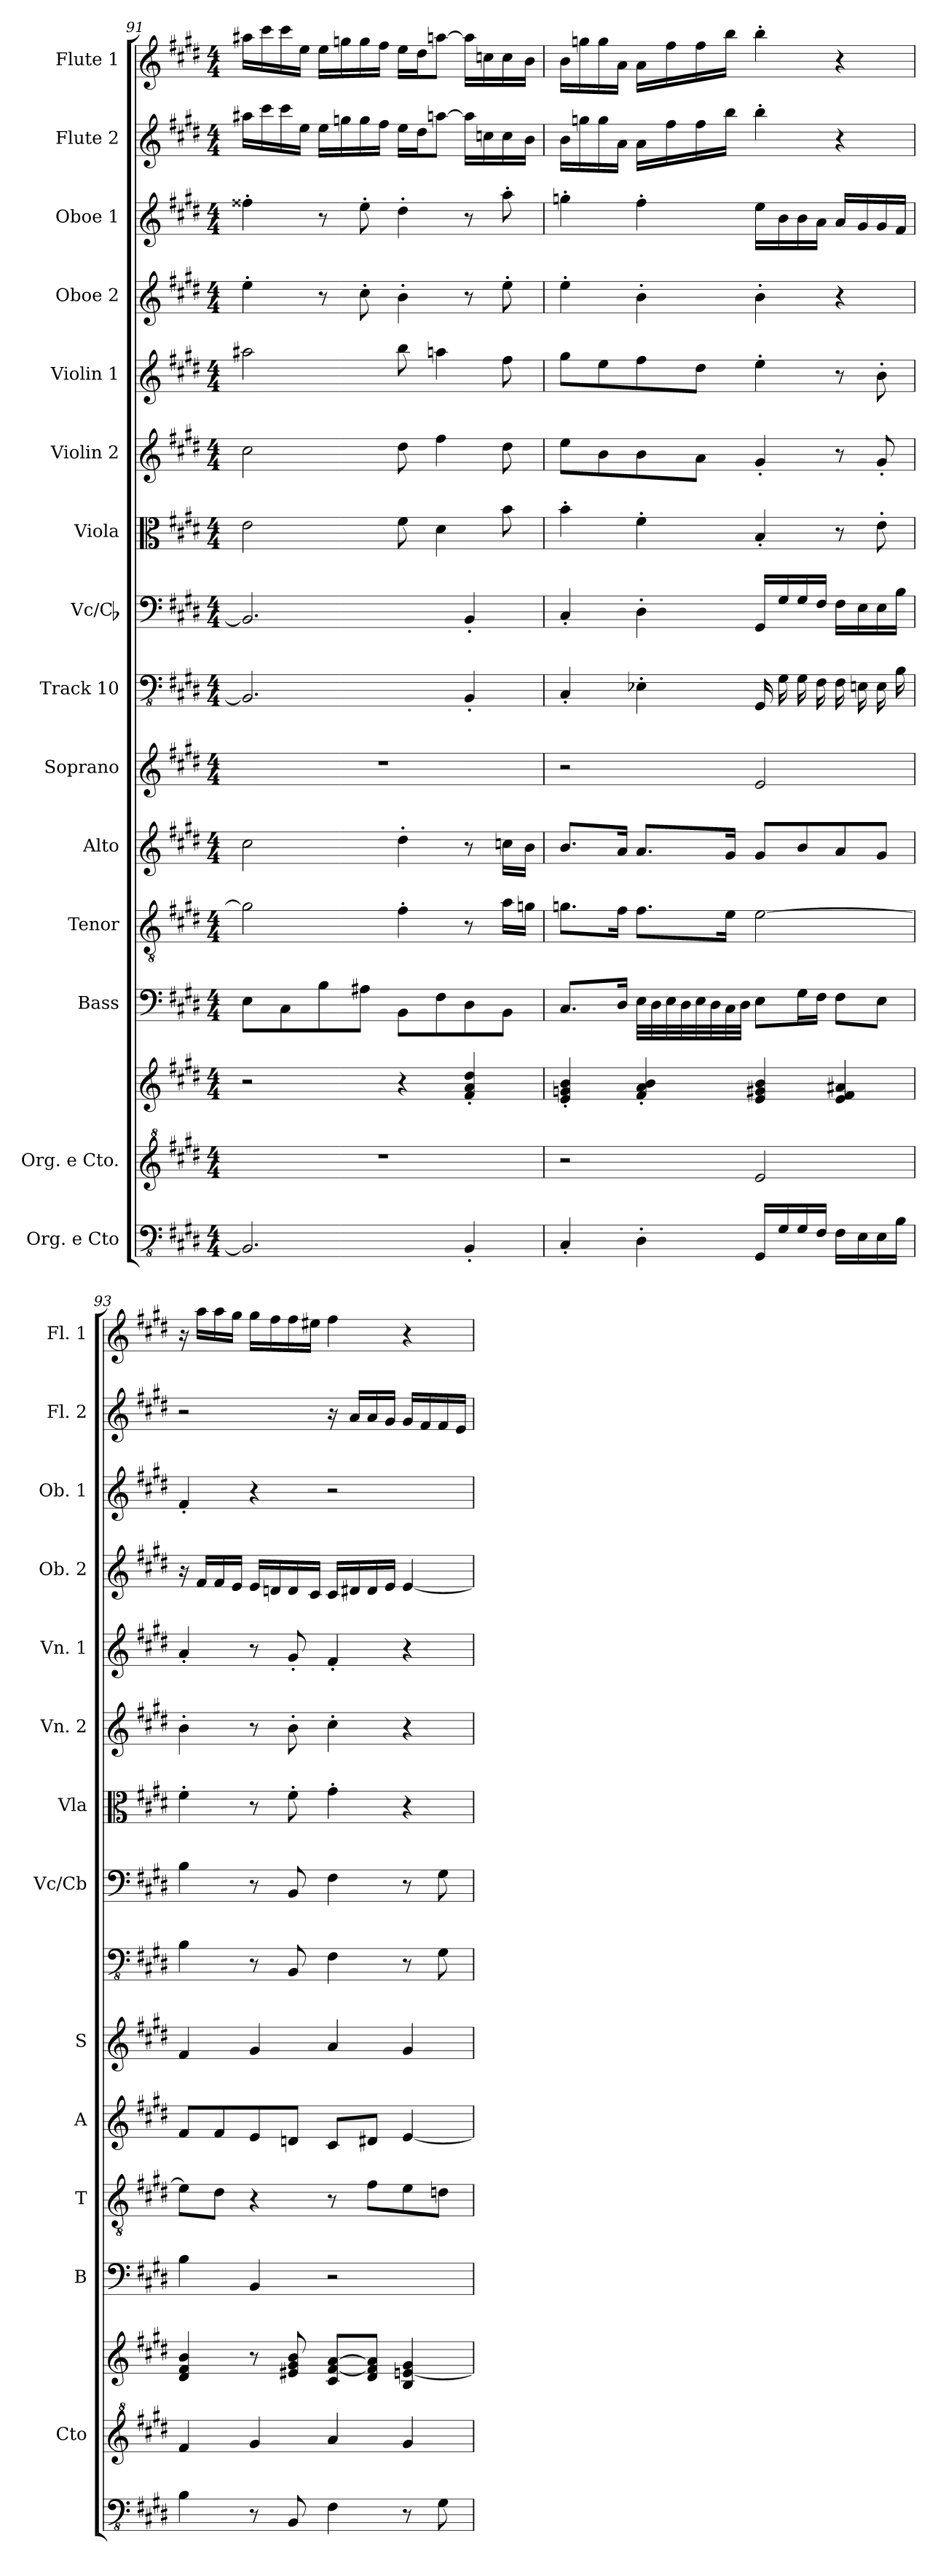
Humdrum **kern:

**kern	**kern	**kern	**kern	**kern	**kern	**kern	**kern	**kern	**kern	**kern	**kern	**kern	**kern	**kern	**kern
*part15	*part14	*part14	*part13	*part12	*part11	*part10	*part9	*part8	*part7	*part6	*part5	*part4	*part3	*part2	*part1
*staff16	*staff15	*staff14	*staff13	*staff12	*staff11	*staff10	*staff9	*staff8	*staff7	*staff6	*staff5	*staff4	*staff3	*staff2	*staff1
*I"Org. e Cto	*I"Org. e Cto.	*	*I"Bass	*I"Tenor	*I"Alto	*I"Soprano	*I"Track 10	*I"Vc/Cb	*I"Viola	*I"Violin 2	*I"Violin 1	*I"Oboe 2	*I"Oboe 1	*I"Flute 2	*I"Flute 1
*	*I'Cto	*	*I'B	*I'T	*I'A	*I'S	*	*I'Vc/Cb	*I'Vla	*I'Vn. 2	*I'Vn. 1	*I'Ob. 2	*I'Ob. 1	*I'Fl. 2	*I'Fl. 1
!!LO:PB:g=z
*clefFv4	*clefG^2	*clefG2	*clefF4	*clefGv2	*clefG2	*clefG2	*clefFv4	*clefF4	*clefC3	*clefG2	*clefG2	*clefG2	*clefG2	*clefG2	*clefG2
*k[f#c#g#d#]	*k[f#c#g#d#]	*k[f#c#g#d#]	*k[f#c#g#d#]	*k[f#c#g#d#]	*k[f#c#g#d#]	*k[f#c#g#d#]	*k[f#c#g#d#]	*k[f#c#g#d#]	*k[f#c#g#d#]	*k[f#c#g#d#]	*k[f#c#g#d#]	*k[f#c#g#d#]	*k[f#c#g#d#]	*k[f#c#g#d#]	*k[f#c#g#d#]
*M4/4	*M4/4	*M4/4	*M4/4	*M4/4	*M4/4	*M4/4	*M4/4	*M4/4	*M4/4	*M4/4	*M4/4	*M4/4	*M4/4	*M4/4	*M4/4
=91	=91	=91	=91	=91	=91	=91	=91	=91	=91	=91	=91	=91	=91	=91	=91
2.BBB/]	1r	2r	8E\L	2g\]	2cc#\	1r	2.BBB/]	2.BB/]	2e\	2cc#\	2aa#X\	4ee'\	4ff##X'\	16aa#X\LL	16aa#X\LL
.	.	.	.	.	.	.	.	.	.	.	.	.	.	16ccc#\	16ccc#\
.	.	.	8C#\	.	.	.	.	.	.	.	.	.	.	16ccc#\	16ccc#\
.	.	.	.	.	.	.	.	.	.	.	.	.	.	16ee\JJ	16ee\JJ
.	.	.	8B\	.	.	.	.	.	.	.	.	8r	8r	16ee\LL	16ee\LL
.	.	.	.	.	.	.	.	.	.	.	.	.	.	16ggn\	16ggn\
.	.	.	8A#X\J	.	.	.	.	.	.	.	.	8cc#'\	8ee'\	16gg\	16gg\
.	.	.	.	.	.	.	.	.	.	.	.	.	.	16ff#\JJ	16ff#\JJ
.	.	4r	8BB\L	4f#'\	4dd#'\	.	.	.	8f#\	8dd#\	8bb\	4b'\	4dd#'\	16ee\LL	16ee\LL
.	.	.	.	.	.	.	.	.	.	.	.	.	.	16dd#\J	16dd#\J
.	.	.	8F#\	.	.	.	.	.	4d#\	4ff#\	4aan\	.	.	[8aan\J	[8aan\J
4BBB'/	.	4f#/' 4a/' 4dd#/'	8D#\	8r	8r	.	4BBB'/	4BB'/	.	.	.	8r	8r	16aa\LL]	16aa\LL]
.	.	.	.	.	.	.	.	.	.	.	.	.	.	16ccn\	16ccn\
.	.	.	8BB\J	16a\LL	16ccn\LL	.	.	.	8b\	8dd#\	8ff#\	8ee'\	8aa'\	16cc\	16cc\
.	.	.	.	16gn\JJ	16b\JJ	.	.	.	.	.	.	.	.	16b\JJ	16b\JJ
=92	=92	=92	=92	=92	=92	=92	=92	=92	=92	=92	=92	=92	=92	=92	=92
4CC#'/	2r	4e/' 4gn/' 4b/'	8.C#/L	8.gn\L	8.b/L	2r	4CC#'/	4C#'/	4b'\	8ee\L	8gg#\L	4ee'\	4ggn'\	16b\LL	16b\LL
.	.	.	.	.	.	.	.	.	.	.	.	.	.	16ggn\	16ggn\
.	.	.	.	.	.	.	.	.	.	8b\	8ee\	.	.	16gg\	16gg\
.	.	.	16D#/Jk	16f#\Jk	16a/Jk	.	.	.	.	.	.	.	.	16a\JJ	16a\JJ
4DD#'\	.	4f#/' 4a/' 4b/'	32E\LLL	8.f#\L	8.a/L	.	4EE-X'\	4D#'\	4f#'\	8b\	8ff#\	4b'\	4ff#'\	16a\LL	16a\LL
.	.	.	32D#\	.	.	.	.	.	.	.	.	.	.	.	.
.	.	.	32E\	.	.	.	.	.	.	.	.	.	.	16ff#\	16ff#\
.	.	.	32D#\	.	.	.	.	.	.	.	.	.	.	.	.
.	.	.	32E\	.	.	.	.	.	.	8a\J	8dd#\J	.	.	16ff#\	16ff#\
.	.	.	32D#\	.	.	.	.	.	.	.	.	.	.	.	.
.	.	.	32C#\	16e\Jk	16g#/Jk	.	.	.	.	.	.	.	.	16bb\JJ	16bb\JJ
.	.	.	32D#\JJJ	.	.	.	.	.	.	.	.	.	.	.	.
16GGG#/LL	2ee/	4e/ 4g#X/ 4b/	8E\L	[2e\	8g#/L	2e/	16GGG#/	16GG#/LL	4B'/	4g#'/	4ee'\	4b'\	16ee\LL	4bb'\	4bb'\
16GG#/	.	.	.	.	.	.	16GG#\	16G#/	.	.	.	.	16b\	.	.
16GG#/	.	.	16G#\L	.	8b/	.	16GG#\	16G#/	.	.	.	.	16b\	.	.
16FF#/JJ	.	.	16F#\JJ	.	.	.	16FF#\	16F#/JJ	.	.	.	.	16a\JJ	.	.
16FF#\LL	.	4e/ 4f#/ 4a#X/	8F#\L	.	8a/	.	16FF#\	16F#\LL	8r	8r	8r	4r	16a/LL	4r	4r
16EE\	.	.	.	.	.	.	16EEn\	16E\	.	.	.	.	16g#/	.	.
16EE\	.	.	8E\J	.	8g#/J	.	16EE\	16E\	8e'\	8g#'/	8b'\	.	16g#/	.	.
16BB\JJ	.	.	.	.	.	.	16BB\	16B\JJ	.	.	.	.	16f#/JJ	.	.
!!LO:PB:g=z
=93	=93	=93	=93	=93	=93	=93	=93	=93	=93	=93	=93	=93	=93	=93	=93
4BB\	4ff#/	4d#/ 4f#/ 4b/	4B\	8e\L]	8f#/L	4f#/	4BB\	4B\	4f#'\	4b'\	4a'/	16r	4f#'/	2r	16r
.	.	.	.	.	.	.	.	.	.	.	.	16f#/LL	.	.	16aa\LL
.	.	.	.	8d#\J	8f#/	.	.	.	.	.	.	16f#/	.	.	16aa\
.	.	.	.	.	.	.	.	.	.	.	.	16e/JJ	.	.	16gg#\JJ
8r	4gg#/	8r	4BB/	4r	8e/	4g#/	8r	8r	8r	8r	8r	16e/LL	4r	.	16gg#\LL
.	.	.	.	.	.	.	.	.	.	.	.	16dn/	.	.	16ff#\
8BBB/	.	8e#X/ 8g#/ 8b/	.	.	8dn/J	.	8BBB/	8BB/	8f#'\	8b'\	8g#'/	16d/	.	.	16ff#\
.	.	.	.	.	.	.	.	.	.	.	.	16c#/JJ	.	.	16ee#X\JJ
4FF#\	4aa/	8c#/ [8f#/ [8a/L	2r	8r	8c#/L	4a/	4FF#\	4F#\	4g#'\	4cc#'\	4f#'/	16c#/LL	2r	16r	4ff#\
.	.	.	.	.	.	.	.	.	.	.	.	16d#X/	.	16a/LL	.
.	.	8d#/ 8f#/] 8a/]J	.	8f#\L	8d#X/J	.	.	.	.	.	.	16d#/	.	16a/	.
.	.	.	.	.	.	.	.	.	.	.	.	16e/JJ	.	16g#/JJ	.
8r	4gg#/	4B/ [4en/ 4g#/	.	8e\	[4e/	4g#/	8r	8r	4r	4r	4r	[4e/	.	16g#/LL	4r
.	.	.	.	.	.	.	.	.	.	.	.	.	.	16f#/	.
8GG#\	.	.	.	8dn\J	.	.	8GG#\	8G#\	.	.	.	.	.	16f#/	.
.	.	.	.	.	.	.	.	.	.	.	.	.	.	16e/JJ	.
=	=	=	=	=	=	=	=	=	=	=	=	=	=	=	=
*-	*-	*-	*-	*-	*-	*-	*-	*-	*-	*-	*-	*-	*-	*-	*-
